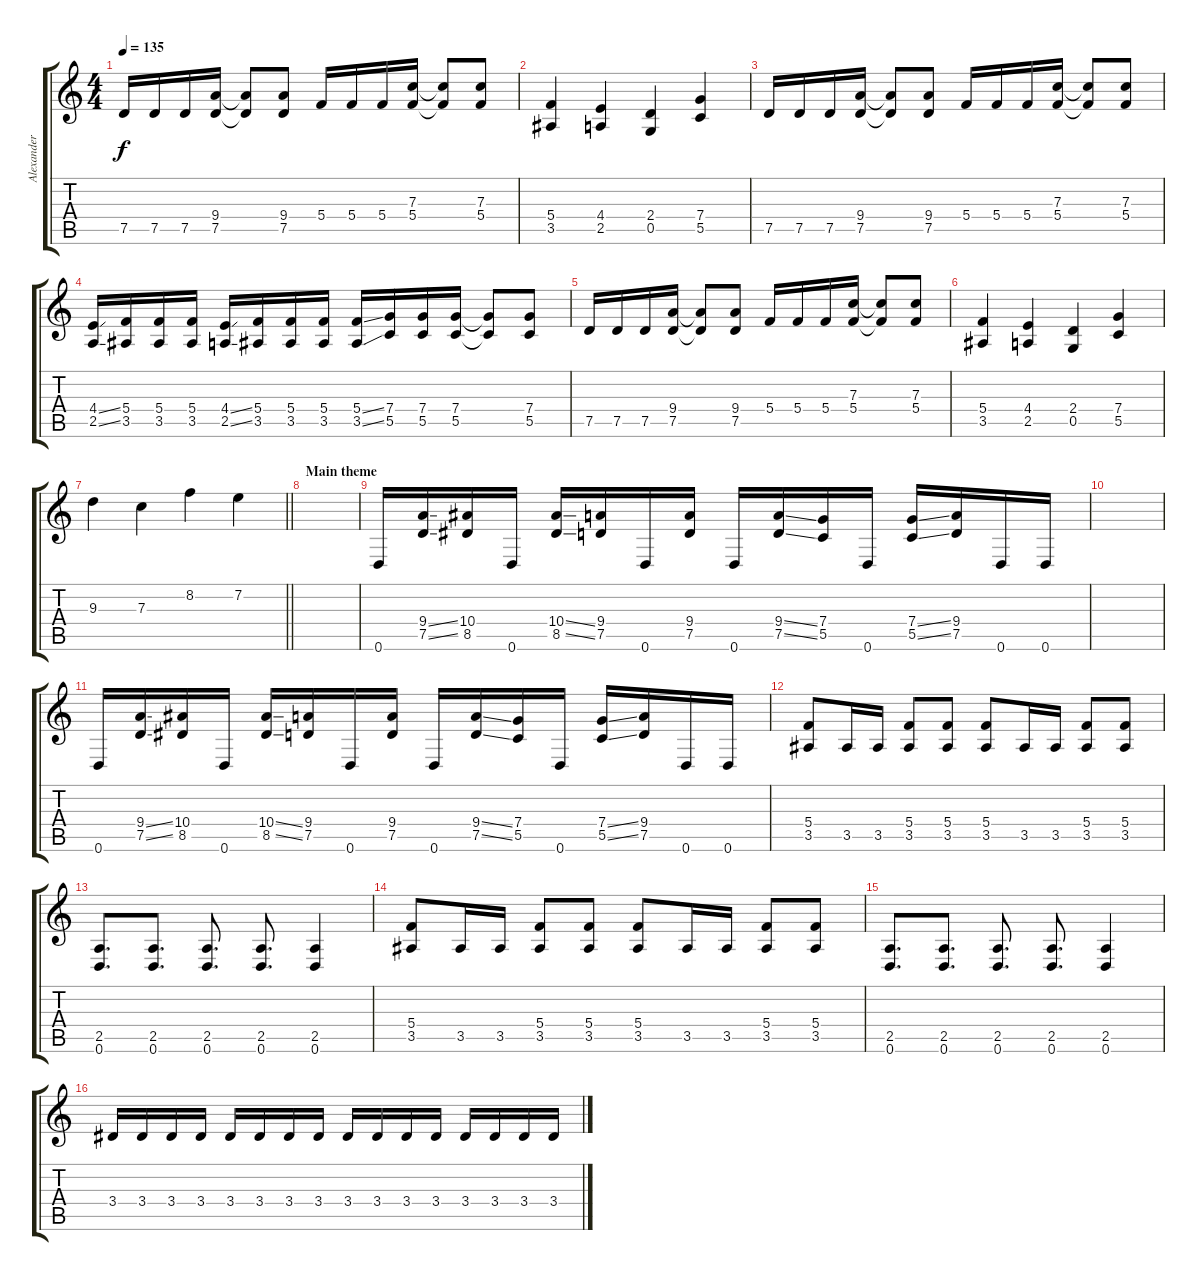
\track ("Alexander Kuoppala" "Alexander ") {instrument distortionguitar}
\staff {score tabs}
\tuning (D4 A3 F3 C3 G2 D2) {hide}
\ts (4 4)
\tempo 135
\clef g2
\ks c
7.5.16{dy f} 7.5.16 7.5.16 (9.4 7.5).16 (9.4{t} 7.5{t}).8 (9.4 7.5).8 5.4.16 5.4.16 5.4.16 (7.3 5.4).16 (7.3{t} 5.4{t}).8 (7.3 5.4).8 |
(5.4 3.5).4 (4.4 2.5).4 (2.4 0.5).4 (7.4 5.5).4 |
7.5.16 7.5.16 7.5.16 (9.4 7.5).16 (9.4{t} 7.5{t}).8 (9.4 7.5).8 5.4.16 5.4.16 5.4.16 (7.3 5.4).16 (7.3{t} 5.4{t}).8 (7.3 5.4).8 |
(4.4{ss} 2.5{ss}).16 (5.4 3.5).16 (5.4 3.5).16 (5.4 3.5).16 (4.4{ss} 2.5{ss}).16 (5.4 3.5).16 (5.4 3.5).16 (5.4 3.5).16 (5.4{ss} 3.5{ss}).16 (7.4 5.5).16 (7.4 5.5).16 (7.4 5.5).16 (7.4{t} 5.5{t}).8 (7.4 5.5).8 |
7.5.16 7.5.16 7.5.16 (9.4 7.5).16 (9.4{t} 7.5{t}).8 (9.4 7.5).8 5.4.16 5.4.16 5.4.16 (7.3 5.4).16 (7.3{t} 5.4{t}).8 (7.3 5.4).8 |
(5.4 3.5).4 (4.4 2.5).4 (2.4 0.5).4 (7.4 5.5).4 |
\barLineRight lightlight
9.3.4 7.3.4 8.2.4 7.2.4 |
\section ("" "Main theme")
|
0.6.16 (9.4{ss} 7.5{ss}).16 (10.4 8.5).16 0.6.16 (10.4{ss} 8.5{ss}).16 (9.4 7.5).16 0.6.16 (9.4 7.5).16 0.6.16 (9.4{ss} 7.5{ss}).16 (7.4 5.5).16 0.6.16 (7.4{ss} 5.5{ss}).16 (9.4 7.5).16 0.6.16 0.6.16 |
|
0.6.16 (9.4{ss} 7.5{ss}).16 (10.4 8.5).16 0.6.16 (10.4{ss} 8.5{ss}).16 (9.4 7.5).16 0.6.16 (9.4 7.5).16 0.6.16 (9.4{ss} 7.5{ss}).16 (7.4 5.5).16 0.6.16 (7.4{ss} 5.5{ss}).16 (9.4 7.5).16 0.6.16 0.6.16 |
(5.4 3.5).8 3.5.16 3.5.16 (5.4 3.5).8 (5.4 3.5).8 (5.4 3.5).8 3.5.16 3.5.16 (5.4 3.5).8 (5.4 3.5).8 |
(2.5 0.6).8{d} (2.5 0.6).8{d} (2.5 0.6).8{d} (2.5 0.6).8{d} (2.5 0.6).4 |
(5.4 3.5).8 3.5.16 3.5.16 (5.4 3.5).8 (5.4 3.5).8 (5.4 3.5).8 3.5.16 3.5.16 (5.4 3.5).8 (5.4 3.5).8 |
(2.5 0.6).8{d} (2.5 0.6).8{d} (2.5 0.6).8{d} (2.5 0.6).8{d} (2.5 0.6).4 |
3.4.16 3.4.16 3.4.16 3.4.16 3.4.16 3.4.16 3.4.16 3.4.16 3.4.16 3.4.16 3.4.16 3.4.16 3.4.16 3.4.16 3.4.16 3.4.16
